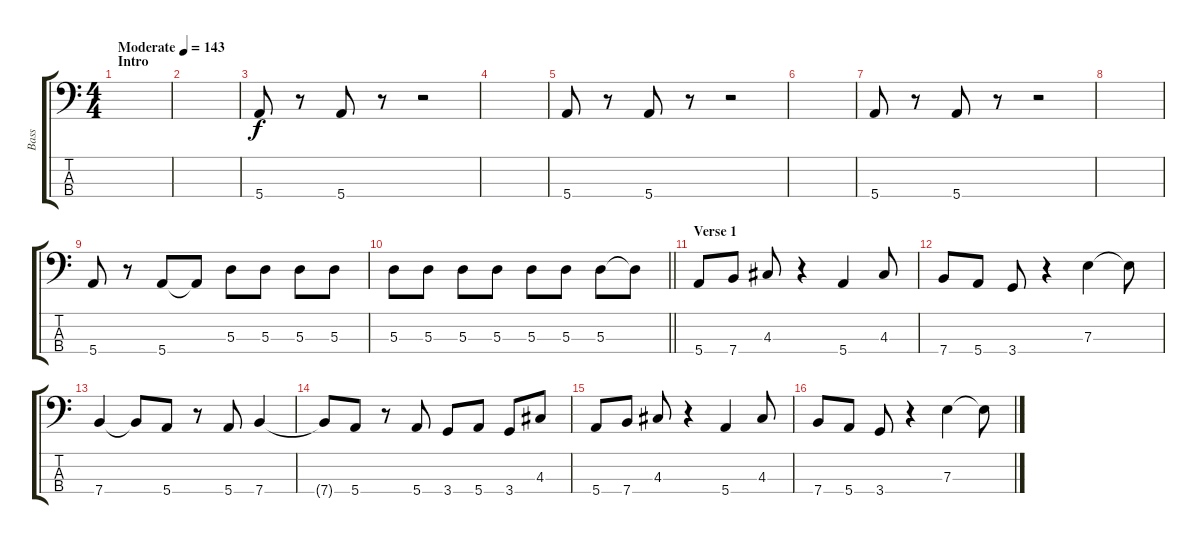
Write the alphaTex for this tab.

\track ("Bass" "Bass") {instrument electricbasspick}
\staff {score tabs}
\tuning (G2 D2 A1 E1) {hide}
\ts (4 4)
\section ("" "Intro")
\tempo (143 "Moderate")
\clef f4
\ks c
|
|
5.4.8 r.8 5.4.8 r.8 r.2 |
|
5.4.8 r.8 5.4.8 r.8 r.2 |
|
5.4.8 r.8 5.4.8 r.8 r.2 |
|
5.4.8 r.8 5.4.8 5.4{t}.8 5.3.8 5.3.8 5.3.8 5.3.8 |
\barLineRight lightlight
5.3.8 5.3.8 5.3.8 5.3.8 5.3.8 5.3.8 5.3.8 5.3{t}.8 |
\section ("" "Verse 1")
5.4.8 7.4.8 4.3.8 r.4 5.4.4 4.3.8 |
7.4.8 5.4.8 3.4.8 r.4 7.3.4 7.3{t}.8 |
7.4.4 7.4{t}.8 5.4.8 r.8 5.4.8 7.4.4 |
7.4{t}.8 5.4.8 r.8 5.4.8 3.4.8 5.4.8 3.4.8 4.3.8 |
5.4.8 7.4.8 4.3.8 r.4 5.4.4 4.3.8 |
7.4.8 5.4.8 3.4.8 r.4 7.3.4 7.3{t}.8
